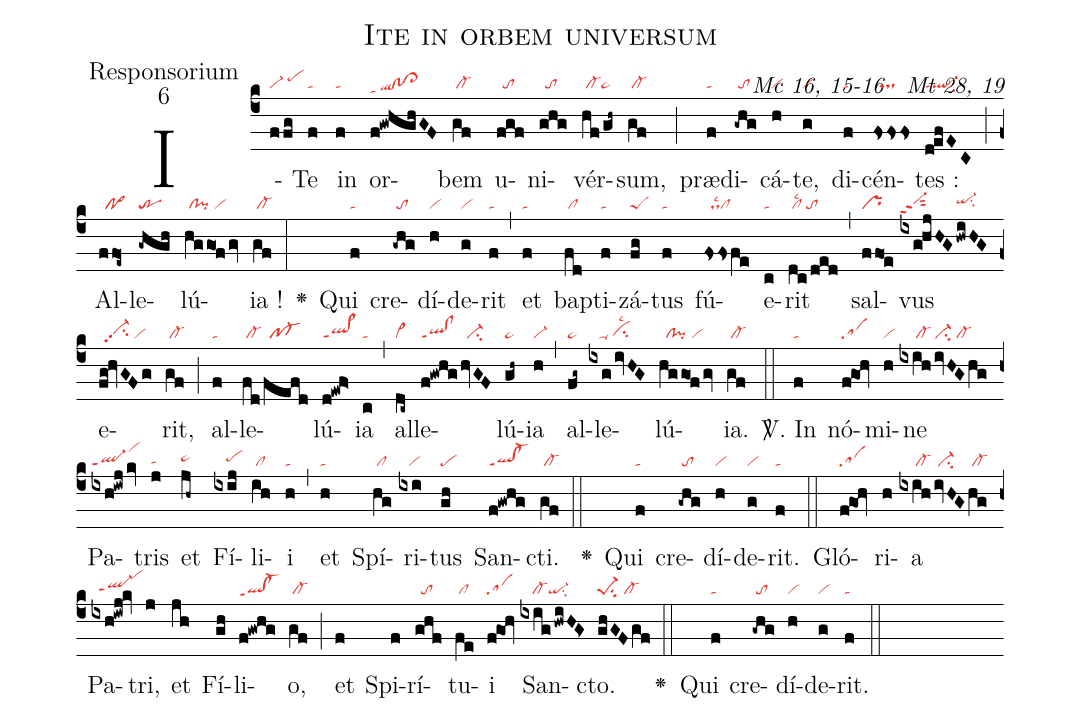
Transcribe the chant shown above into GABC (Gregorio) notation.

name:Ite in orbem universum;
office-part:Responsorium;
mode:6;
commentary:Mc 16, 15-16 ꝟ Mt 28, 19;
nabc-lines:1;
%%
(c4)I(f/fg|vi-/pehi)Te(f|ta) in(f|ta) or(f!gwhghGF|tahd/qlhe!clhe!cl>he)bem(gf|/cl-)
u(fgf|//to)ni(ghg|//to)vér(hf/gh~|/cl-pe~)sum,(gf|/cl-) (;)
præ(f|ta)di(-ghg|/to)cá(h|vi)te,(g|vi) di(f|ta)cén(fsss|//ts)tes :(d!efEC|ql-ppt1su2) (;)
Al(f/fo1e~|//po>)le(-ghgh|tr)lú(hg/go1f/gv|/cl!pi/vi)ia !(gf|/cl-) (:)

<v>\greheightstar</v>()
Qui(f|ta) cre(-ghg|/to)dí(h|vi)de(g|vi)rit(f|ta) (,)
et(f|ta) bap(fd|/cl)ti(f|ta)zá(fg|peS)tus(f|ta) fú(fssfe|//ds``cllsc1)e(c|ta)rit(dc/ded|/cllsc2/to) (,)
sal(ffo1e|pr)vus(ixghjHG|vi-hhppt2sut2|hwiHG|qi-hhsu2) e(fg!hvGFg|//vi-hhpp2su2/vi)rit,(gf|/cl-) (;)
al(f|ta)le(fd|/cl-|/fefd|//pf-)lú(d!ewf>|ql>ppt1)ia(c|ta) (,)
al(dc~|cl~)le(f!gwhg|ql!clppt1|hvGF|//ci-)lú(gh~|pe~)ia(h|vi-) (,)
al(fg~|pe~)le(ixgivHG|///ta-/cihglsc2)lú(hg/go1fgv|//cl!pi/vi)ia.(gf|/cl-) (::)

<sp>V/</sp>.
In(f|ta) nó(f!go1!hv|sa)mi(h|vi)ne(ixihivHGhg|/////cl-/ci-/cl-) Pa(ixh!iwj/kv|ql-ppt1vihl)tris(j|tahg)
et(jh~|pe~hh) Fí(ixij|////pehh)li(ih|/cl)i(h|ta) (,)
et(h|ta) Spí(hg|/cl)ri(ixi|///vi)tus(gh|pe) San(f!gwhg|ql!cl-ppt1)cti.(gf|/cl-) (::)

<v>\greheightstar</v>() Qui(f|ta) cre(-ghg|/to)dí(h|vi)de(g|vi)rit.(f|ta) (::)

Gló(f!go1!hv|sa)ri(h)a(ixih|/////cl-|ivHG|/ci-|hg|/cl-) Pa(ixh!iwj!kv|//ql-hgppt1`vihl)tri,(j)
et(jh) Fí(gh)li(f!gwhg|qlhe!cl-heppt1)o,(gf|/cl-) (;)
et(f) Spi(f)rí(ghf|//to)tu(fe|/cl)i(f!go1!hv|sa) San(ixighwiHG>|////cl-qi-su2)cto.(ghGFgf|pe-1su2/cl-) (::)

<v>\greheightstar</v>() Qui(f|ta) cre(-ghg|/to)dí(h|vi)de(g|vi)rit.(f|ta) (::)
